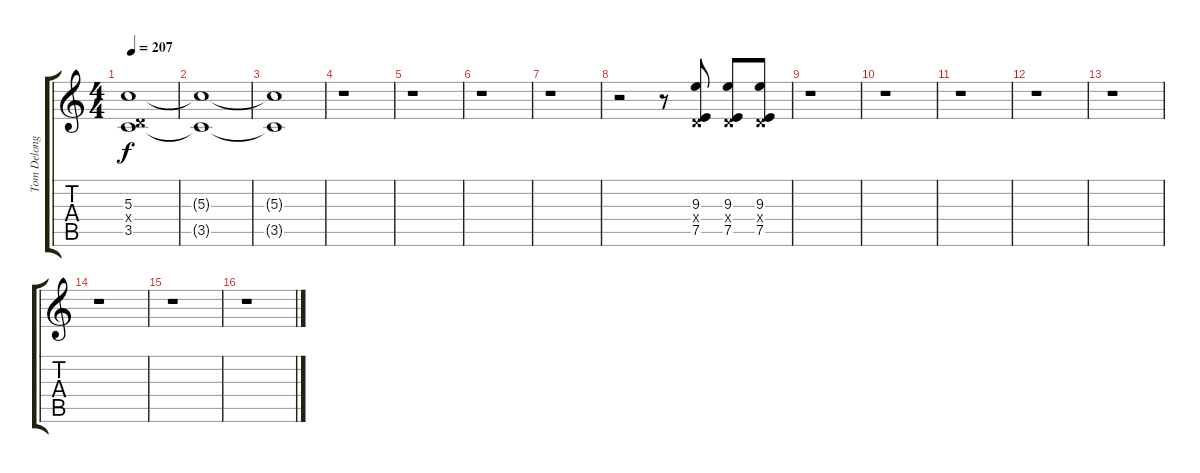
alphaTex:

\track ("Tom Delong (Distortion 1)" "Tom Delong") {instrument distortionguitar}
\staff {score tabs}
\tuning (E4 B3 G3 D3 A2 E2) {hide}
\ts (4 4)
\tempo 207
\clef g2
\ks c
(5.3 0.4{x} 3.5).1{dy f} |
(5.3{t} 3.5{t}).1 |
(5.3{t} 3.5{t}).1 |
r.1 |
r.1 |
r.1 |
r.1 |
r.2 r.8 (9.3 0.4{x} 7.5).8 (9.3 0.4{x} 7.5).8 (9.3 0.4{x} 7.5).8 |
r.1 |
r.1 |
r.1 |
r.1 |
r.1 |
r.1 |
r.1 |
r.1
